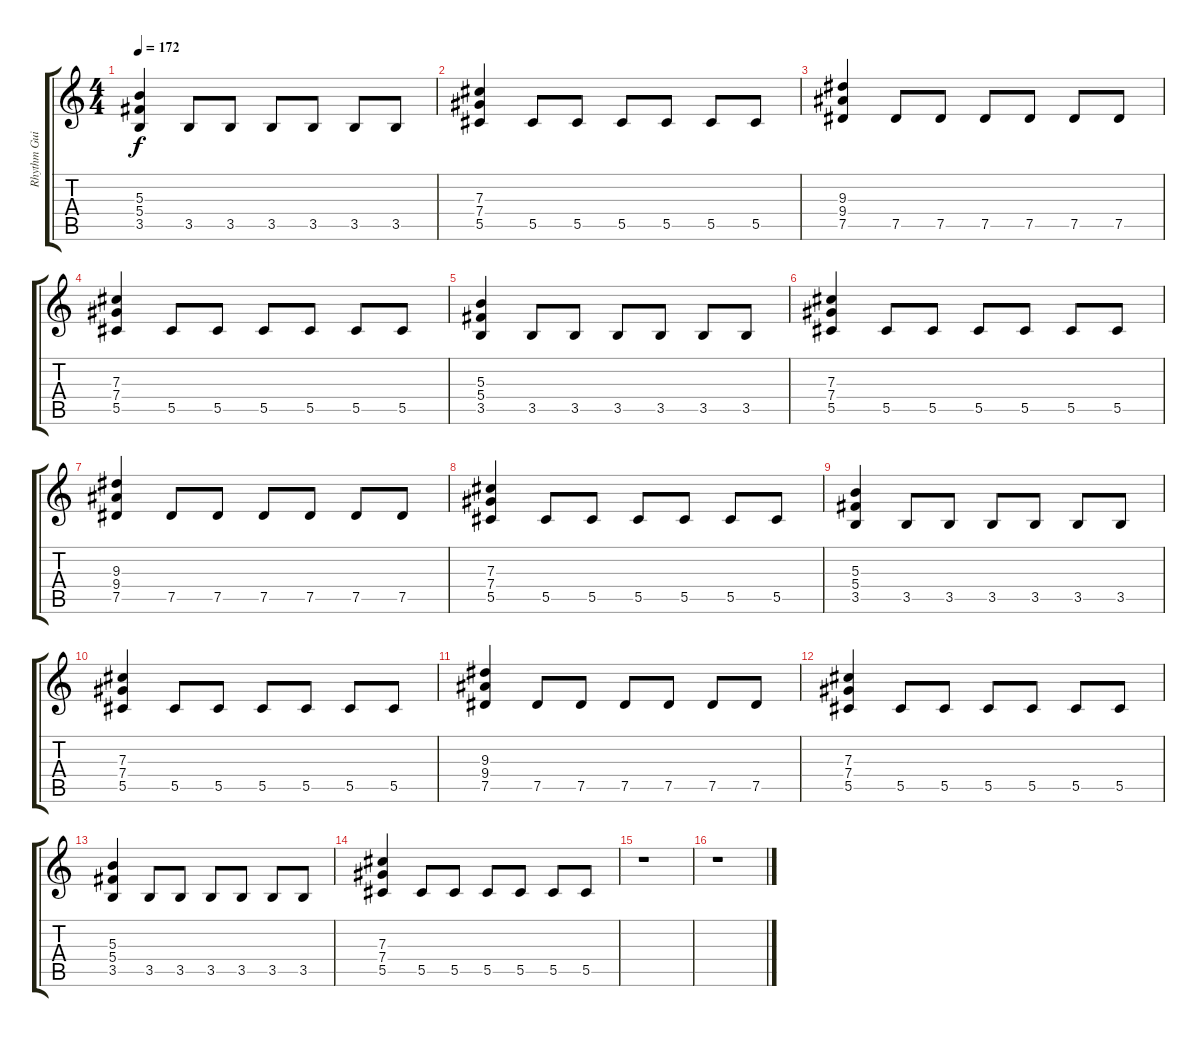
\track ("Rhythm Guitar 1: Hide" "Rhythm Gui") {instrument overdrivenguitar}
\staff {score tabs}
\tuning (Eb4 Bb3 Gb3 Db3 Ab2 Eb2) {hide}
\ts (4 4)
\tempo 172
\clef g2
\ks c
(5.3 5.4 3.5).4{dy f} 3.5.8 3.5.8 3.5.8 3.5.8 3.5.8 3.5.8 |
(7.3 7.4 5.5).4 5.5.8 5.5.8 5.5.8 5.5.8 5.5.8 5.5.8 |
(9.3 9.4 7.5).4 7.5.8 7.5.8 7.5.8 7.5.8 7.5.8 7.5.8 |
(7.3 7.4 5.5).4 5.5.8 5.5.8 5.5.8 5.5.8 5.5.8 5.5.8 |
(5.3 5.4 3.5).4 3.5.8 3.5.8 3.5.8 3.5.8 3.5.8 3.5.8 |
(7.3 7.4 5.5).4 5.5.8 5.5.8 5.5.8 5.5.8 5.5.8 5.5.8 |
(9.3 9.4 7.5).4 7.5.8 7.5.8 7.5.8 7.5.8 7.5.8 7.5.8 |
(7.3 7.4 5.5).4 5.5.8 5.5.8 5.5.8 5.5.8 5.5.8 5.5.8 |
(5.3 5.4 3.5).4 3.5.8 3.5.8 3.5.8 3.5.8 3.5.8 3.5.8 |
(7.3 7.4 5.5).4 5.5.8 5.5.8 5.5.8 5.5.8 5.5.8 5.5.8 |
(9.3 9.4 7.5).4{volume 0} 7.5.8 7.5.8 7.5.8 7.5.8 7.5.8 7.5.8 |
(7.3 7.4 5.5).4 5.5.8 5.5.8 5.5.8 5.5.8 5.5.8 5.5.8 |
(5.3 5.4 3.5).4 3.5.8 3.5.8 3.5.8 3.5.8 3.5.8 3.5.8 |
(7.3 7.4 5.5).4 5.5.8 5.5.8 5.5.8 5.5.8 5.5.8 5.5.8 |
r.1 |
r.1
